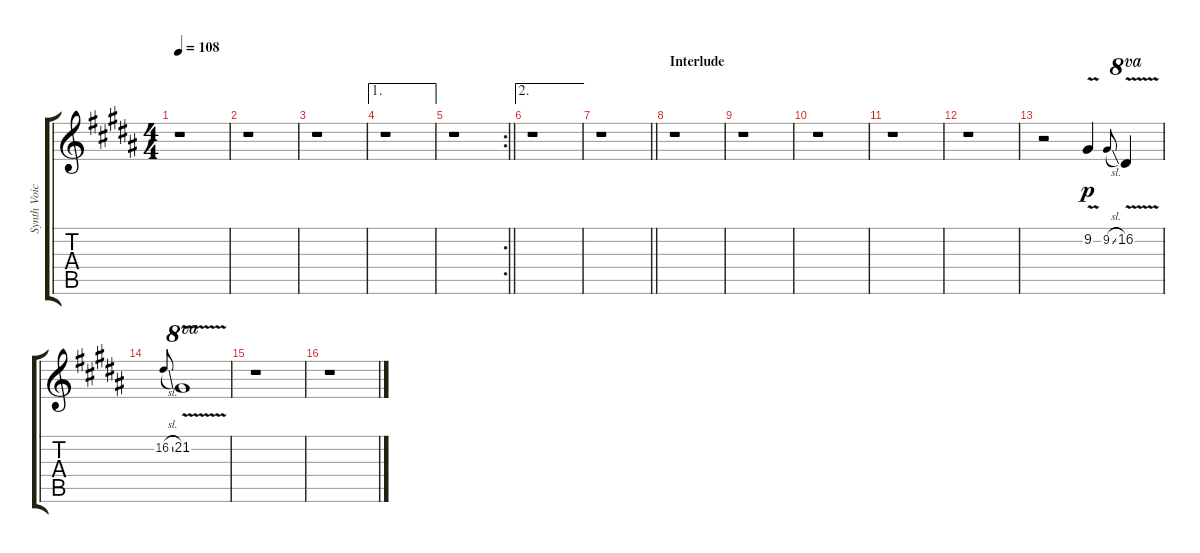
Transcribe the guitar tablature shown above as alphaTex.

\track ("Synth Voice / Cylinder" "Synth Voic") {instrument synthvoice}
\staff {score tabs}
\tuning (E4 B3 G3 D3 A2 E2) {hide}
\ts (4 4)
\tempo 108
\clef g2
\ks g#minor
r.1{dy f} |
r.1 |
r.1 |
\ae 1
r.1 |
\rc 2
\barLineRight lightlight
r.1 |
\ae 2
r.1 |
\barLineRight lightlight
r.1 |
\section ("" "Interlude")
r.1 |
r.1 |
r.1 |
r.1 |
r.1 |
r.2 9.2{v}.4{dy p volume 16 instrument synthvoice} 9.2{sl}.8{gr onbeat} 16.2{v}.4{ot 8va} |
16.2{sl}.8{gr onbeat} 21.2{v}.1{ot 8va volume 0} |
r.1 |
r.1
